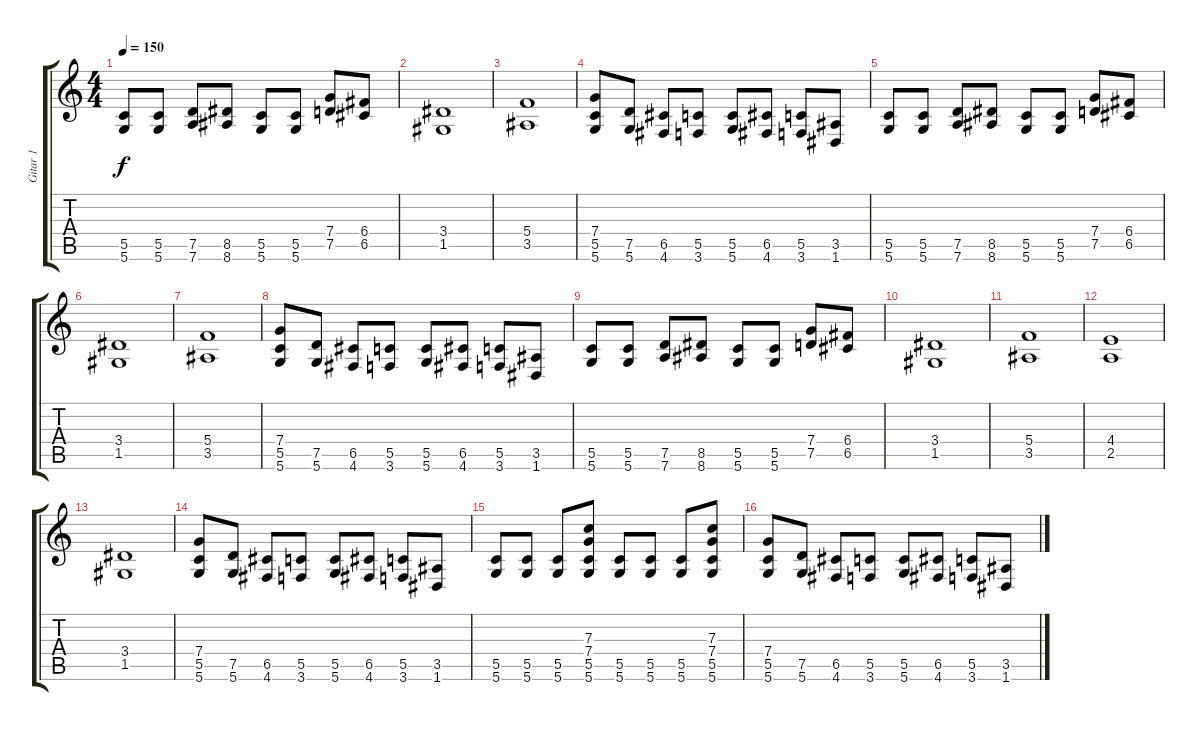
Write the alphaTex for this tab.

\track ("Gitar 1" "Gitar 1") {instrument distortionguitar}
\staff {score tabs}
\tuning (D4 A3 F3 C3 G2 D2) {hide}
\ts (4 4)
\tempo 150
\clef g2
\ks c
(5.5 5.6).8{dy f} (5.5 5.6).8 (7.5 7.6).8 (8.5 8.6).8 (5.5 5.6).8 (5.5 5.6).8 (7.4 7.5).8 (6.4 6.5).8 |
(3.4 1.5).1 |
(5.4 3.5).1 |
(7.4 5.5 5.6).8 (7.5 5.6).8 (6.5 4.6).8 (5.5 3.6).8 (5.5 5.6).8 (6.5 4.6).8 (5.5 3.6).8 (3.5 1.6).8 |
(5.5 5.6).8 (5.5 5.6).8 (7.5 7.6).8 (8.5 8.6).8 (5.5 5.6).8 (5.5 5.6).8 (7.4 7.5).8 (6.4 6.5).8 |
(3.4 1.5).1 |
(5.4 3.5).1 |
(7.4 5.5 5.6).8 (7.5 5.6).8 (6.5 4.6).8 (5.5 3.6).8 (5.5 5.6).8 (6.5 4.6).8 (5.5 3.6).8 (3.5 1.6).8 |
(5.5 5.6).8 (5.5 5.6).8 (7.5 7.6).8 (8.5 8.6).8 (5.5 5.6).8 (5.5 5.6).8 (7.4 7.5).8 (6.4 6.5).8 |
(3.4 1.5).1 |
(5.4 3.5).1 |
(4.4 2.5).1 |
(3.4 1.5).1 |
(7.4 5.5 5.6).8 (7.5 5.6).8 (6.5 4.6).8 (5.5 3.6).8 (5.5 5.6).8 (6.5 4.6).8 (5.5 3.6).8 (3.5 1.6).8 |
(5.5 5.6).8 (5.5 5.6).8 (5.5 5.6).8 (7.3 7.4 5.5 5.6).8 (5.5 5.6).8 (5.5 5.6).8 (5.5 5.6).8 (7.3 7.4 5.5 5.6).8 |
(7.4 5.5 5.6).8 (7.5 5.6).8 (6.5 4.6).8 (5.5 3.6).8 (5.5 5.6).8 (6.5 4.6).8 (5.5 3.6).8 (3.5 1.6).8
